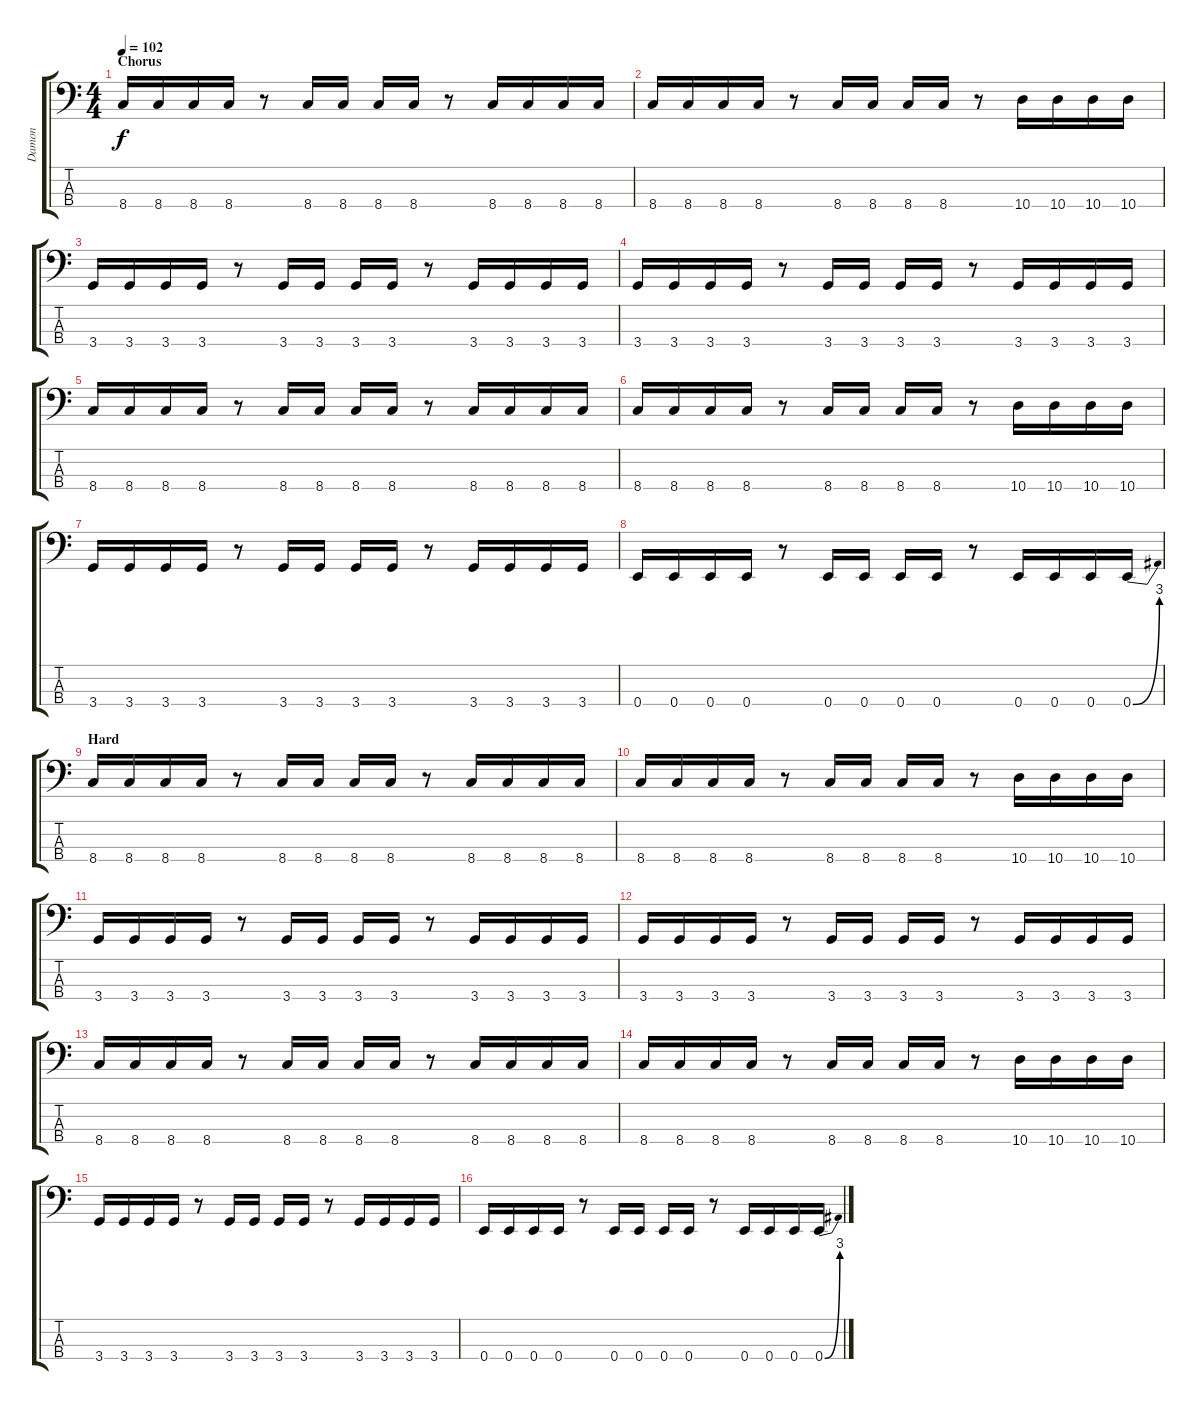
\track ("Damon" "Damon") {instrument acousticbass}
\staff {score tabs}
\tuning (G2 D2 A1 E1) {hide}
\ts (4 4)
\section ("" "Chorus")
\tempo 102
\clef f4
\ks c
8.4.16{dy f} 8.4.16 8.4.16 8.4.16 r.8 8.4.16 8.4.16 8.4.16 8.4.16 r.8 8.4.16 8.4.16 8.4.16 8.4.16 |
8.4.16 8.4.16 8.4.16 8.4.16 r.8 8.4.16 8.4.16 8.4.16 8.4.16 r.8 10.4.16 10.4.16 10.4.16 10.4.16 |
3.4.16 3.4.16 3.4.16 3.4.16 r.8 3.4.16 3.4.16 3.4.16 3.4.16 r.8 3.4.16 3.4.16 3.4.16 3.4.16 |
3.4.16 3.4.16 3.4.16 3.4.16 r.8 3.4.16 3.4.16 3.4.16 3.4.16 r.8 3.4.16 3.4.16 3.4.16 3.4.16 |
8.4.16 8.4.16 8.4.16 8.4.16 r.8 8.4.16 8.4.16 8.4.16 8.4.16 r.8 8.4.16 8.4.16 8.4.16 8.4.16 |
8.4.16 8.4.16 8.4.16 8.4.16 r.8 8.4.16 8.4.16 8.4.16 8.4.16 r.8 10.4.16 10.4.16 10.4.16 10.4.16 |
3.4.16 3.4.16 3.4.16 3.4.16 r.8 3.4.16 3.4.16 3.4.16 3.4.16 r.8 3.4.16 3.4.16 3.4.16 3.4.16 |
0.4.16 0.4.16 0.4.16 0.4.16 r.8 0.4.16 0.4.16 0.4.16 0.4.16 r.8 0.4.16 0.4.16 0.4.16 0.4{be (bend 0 0 60 12)}.16 |
\section ("" "Hard")
8.4.16 8.4.16 8.4.16 8.4.16 r.8 8.4.16 8.4.16 8.4.16 8.4.16 r.8 8.4.16 8.4.16 8.4.16 8.4.16 |
8.4.16 8.4.16 8.4.16 8.4.16 r.8 8.4.16 8.4.16 8.4.16 8.4.16 r.8 10.4.16 10.4.16 10.4.16 10.4.16 |
3.4.16 3.4.16 3.4.16 3.4.16 r.8 3.4.16 3.4.16 3.4.16 3.4.16 r.8 3.4.16 3.4.16 3.4.16 3.4.16 |
3.4.16 3.4.16 3.4.16 3.4.16 r.8 3.4.16 3.4.16 3.4.16 3.4.16 r.8 3.4.16 3.4.16 3.4.16 3.4.16 |
8.4.16 8.4.16 8.4.16 8.4.16 r.8 8.4.16 8.4.16 8.4.16 8.4.16 r.8 8.4.16 8.4.16 8.4.16 8.4.16 |
8.4.16 8.4.16 8.4.16 8.4.16 r.8 8.4.16 8.4.16 8.4.16 8.4.16 r.8 10.4.16 10.4.16 10.4.16 10.4.16 |
3.4.16 3.4.16 3.4.16 3.4.16 r.8 3.4.16 3.4.16 3.4.16 3.4.16 r.8 3.4.16 3.4.16 3.4.16 3.4.16 |
0.4.16 0.4.16 0.4.16 0.4.16 r.8 0.4.16 0.4.16 0.4.16 0.4.16 r.8 0.4.16 0.4.16 0.4.16 0.4{be (bend 0 0 60 12)}.16
